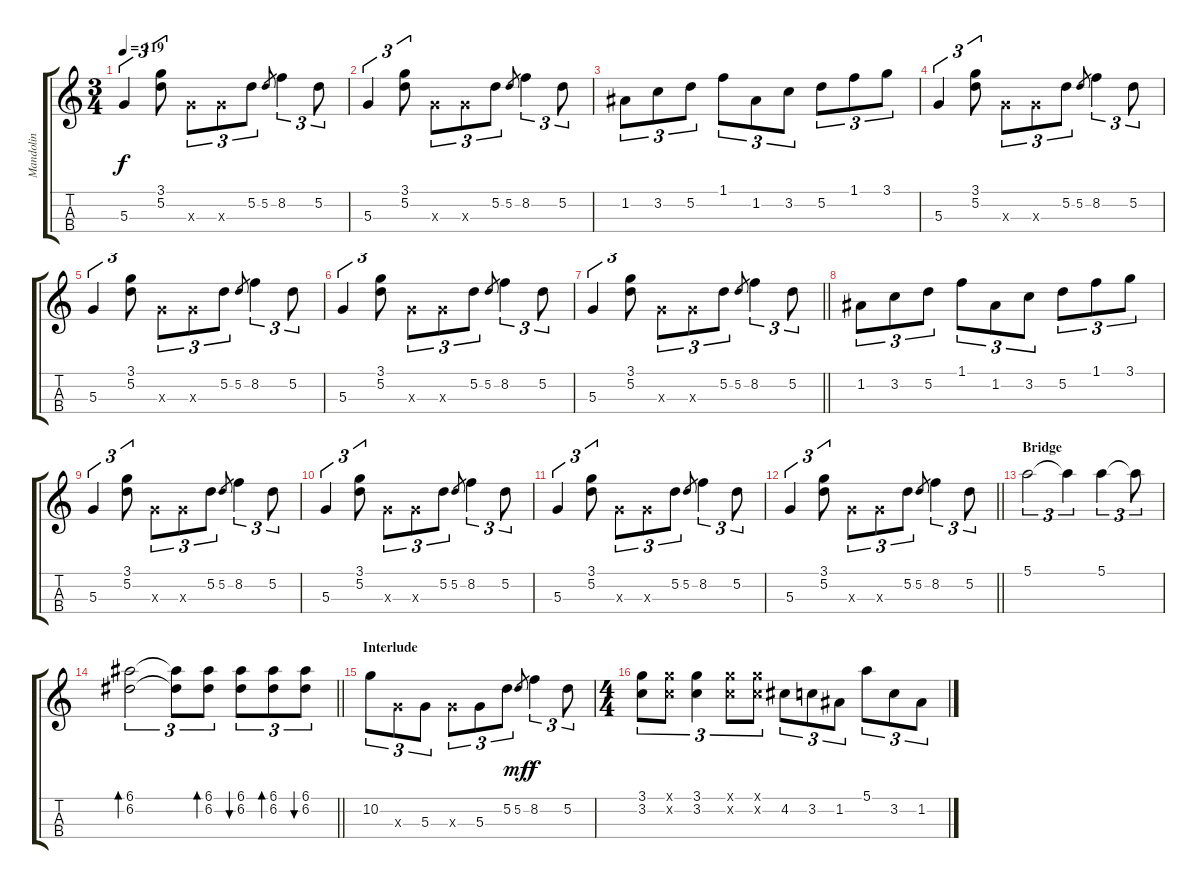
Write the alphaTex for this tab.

\track ("Mandolin" "Mandolin") {instrument acousticguitarsteel}
\staff {score tabs}
\tuning (E4 A3 D3 G2) {hide}
\ts (3 4)
\tempo 119
\clef g2
\ks c
5.3.4{tu (3 2) dy f} (3.1 5.2).8{tu (3 2)} 5.3{x}.8{tu (3 2)} 5.3{x}.8{tu (3 2)} 5.2.8{tu (3 2)} 5.2.8{gr} 8.2.4{tu (3 2)} 5.2.8{tu (3 2)} |
5.3.4{tu (3 2)} (3.1 5.2).8{tu (3 2)} 5.3{x}.8{tu (3 2)} 5.3{x}.8{tu (3 2)} 5.2.8{tu (3 2)} 5.2.8{gr} 8.2.4{tu (3 2)} 5.2.8{tu (3 2)} |
1.2.8{tu (3 2)} 3.2.8{tu (3 2)} 5.2.8{tu (3 2)} 1.1.8{tu (3 2)} 1.2.8{tu (3 2)} 3.2.8{tu (3 2)} 5.2.8{tu (3 2)} 1.1.8{tu (3 2)} 3.1.8{tu (3 2)} |
5.3.4{tu (3 2)} (3.1 5.2).8{tu (3 2)} 5.3{x}.8{tu (3 2)} 5.3{x}.8{tu (3 2)} 5.2.8{tu (3 2)} 5.2.8{gr} 8.2.4{tu (3 2)} 5.2.8{tu (3 2)} |
5.3.4{tu (3 2)} (3.1 5.2).8{tu (3 2)} 5.3{x}.8{tu (3 2)} 5.3{x}.8{tu (3 2)} 5.2.8{tu (3 2)} 5.2.8{gr} 8.2.4{tu (3 2)} 5.2.8{tu (3 2)} |
5.3.4{tu (3 2)} (3.1 5.2).8{tu (3 2)} 5.3{x}.8{tu (3 2)} 5.3{x}.8{tu (3 2)} 5.2.8{tu (3 2)} 5.2.8{gr} 8.2.4{tu (3 2)} 5.2.8{tu (3 2)} |
\barLineRight lightlight
5.3.4{tu (3 2)} (3.1 5.2).8{tu (3 2)} 5.3{x}.8{tu (3 2)} 5.3{x}.8{tu (3 2)} 5.2.8{tu (3 2)} 5.2.8{gr} 8.2.4{tu (3 2)} 5.2.8{tu (3 2)} |
1.2.8{tu (3 2)} 3.2.8{tu (3 2)} 5.2.8{tu (3 2)} 1.1.8{tu (3 2)} 1.2.8{tu (3 2)} 3.2.8{tu (3 2)} 5.2.8{tu (3 2)} 1.1.8{tu (3 2)} 3.1.8{tu (3 2)} |
5.3.4{tu (3 2)} (3.1 5.2).8{tu (3 2)} 5.3{x}.8{tu (3 2)} 5.3{x}.8{tu (3 2)} 5.2.8{tu (3 2)} 5.2.8{gr} 8.2.4{tu (3 2)} 5.2.8{tu (3 2)} |
5.3.4{tu (3 2)} (3.1 5.2).8{tu (3 2)} 5.3{x}.8{tu (3 2)} 5.3{x}.8{tu (3 2)} 5.2.8{tu (3 2)} 5.2.8{gr} 8.2.4{tu (3 2)} 5.2.8{tu (3 2)} |
5.3.4{tu (3 2)} (3.1 5.2).8{tu (3 2)} 5.3{x}.8{tu (3 2)} 5.3{x}.8{tu (3 2)} 5.2.8{tu (3 2)} 5.2.8{gr} 8.2.4{tu (3 2)} 5.2.8{tu (3 2)} |
\barLineRight lightlight
5.3.4{tu (3 2)} (3.1 5.2).8{tu (3 2)} 5.3{x}.8{tu (3 2)} 5.3{x}.8{tu (3 2)} 5.2.8{tu (3 2)} 5.2.8{gr} 8.2.4{tu (3 2)} 5.2.8{tu (3 2)} |
\section ("" "Bridge")
5.1.2{tu (3 2)} 5.1{t}.4{tu (3 2)} 5.1.4{tu (3 2)} 5.1{t}.8{tu (3 2)} |
\barLineRight lightlight
(6.1 6.2).2{tu (3 2) bd 60} (6.1{t} 6.2{t}).8{tu (3 2)} (6.1 6.2).8{tu (3 2) bd 60} (6.1 6.2).8{tu (3 2) bu 60} (6.1 6.2).8{tu (3 2) bd 60} (6.1 6.2).8{tu (3 2) bu 60} |
\section ("" "Interlude")
10.2.8{tu (3 2)} 5.3{x}.8{tu (3 2)} 5.3.8{tu (3 2)} 5.3{x}.8{tu (3 2)} 5.3.8{tu (3 2)} 5.2.8{tu (3 2)} 5.2.8{gr dy mf} 8.2.4{tu (3 2) dy f} 5.2.8{tu (3 2)} |
\ts (4 4)
(3.1 3.2).8{tu (3 2)} (3.1{x} 3.2{x}).8{tu (3 2)} (3.1 3.2).4{tu (3 2)} (3.1{x} 3.2{x}).8{tu (3 2)} (3.1{x} 3.2{x}).8{tu (3 2)} 4.2.8{tu (3 2)} 3.2.8{tu (3 2)} 1.2.8{tu (3 2)} 5.1.8{tu (3 2)} 3.2.8{tu (3 2)} 1.2.8{tu (3 2)}
